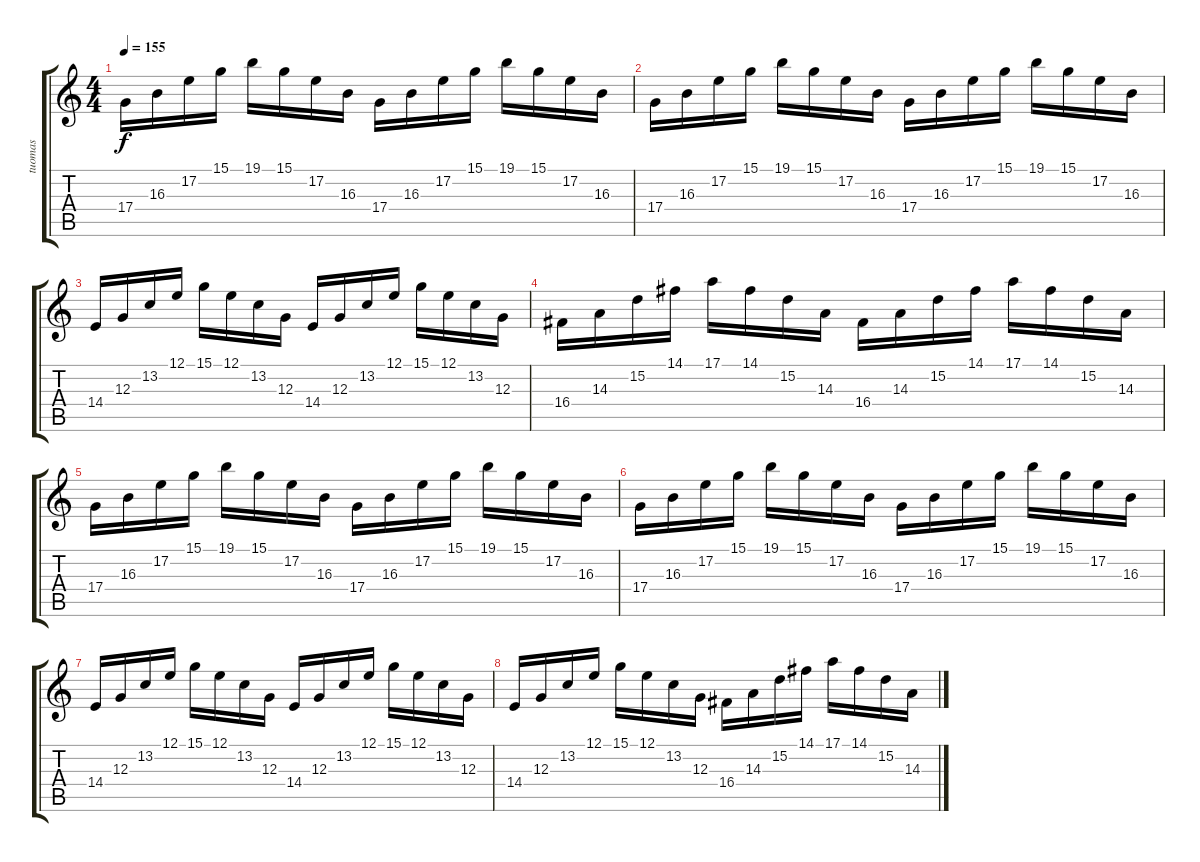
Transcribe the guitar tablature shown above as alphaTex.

\track ("tuomas" "tuomas") {instrument lead4chiff}
\staff {score tabs}
\tuning (E4 B3 G3 D3 A2 E2) {hide}
\ts (4 4)
\tempo 155
\clef g2
\ks c
17.4.16{dy f} 16.3.16 17.2.16 15.1.16 19.1.16 15.1.16 17.2.16 16.3.16 17.4.16 16.3.16 17.2.16 15.1.16 19.1.16 15.1.16 17.2.16 16.3.16 |
17.4.16 16.3.16 17.2.16 15.1.16 19.1.16 15.1.16 17.2.16 16.3.16 17.4.16 16.3.16 17.2.16 15.1.16 19.1.16 15.1.16 17.2.16 16.3.16 |
14.4.16 12.3.16 13.2.16 12.1.16 15.1.16 12.1.16 13.2.16 12.3.16 14.4.16 12.3.16 13.2.16 12.1.16 15.1.16 12.1.16 13.2.16 12.3.16 |
16.4.16 14.3.16 15.2.16 14.1.16 17.1.16 14.1.16 15.2.16 14.3.16 16.4.16 14.3.16 15.2.16 14.1.16 17.1.16 14.1.16 15.2.16 14.3.16 |
17.4.16 16.3.16 17.2.16 15.1.16 19.1.16 15.1.16 17.2.16 16.3.16 17.4.16 16.3.16 17.2.16 15.1.16 19.1.16 15.1.16 17.2.16 16.3.16 |
17.4.16 16.3.16 17.2.16 15.1.16 19.1.16 15.1.16 17.2.16 16.3.16 17.4.16 16.3.16 17.2.16 15.1.16 19.1.16 15.1.16 17.2.16 16.3.16 |
14.4.16 12.3.16 13.2.16 12.1.16 15.1.16 12.1.16 13.2.16 12.3.16 14.4.16 12.3.16 13.2.16 12.1.16 15.1.16 12.1.16 13.2.16 12.3.16 |
14.4.16 12.3.16 13.2.16 12.1.16 15.1.16 12.1.16 13.2.16 12.3.16 16.4.16 14.3.16 15.2.16 14.1.16 17.1.16 14.1.16 15.2.16 14.3.16
